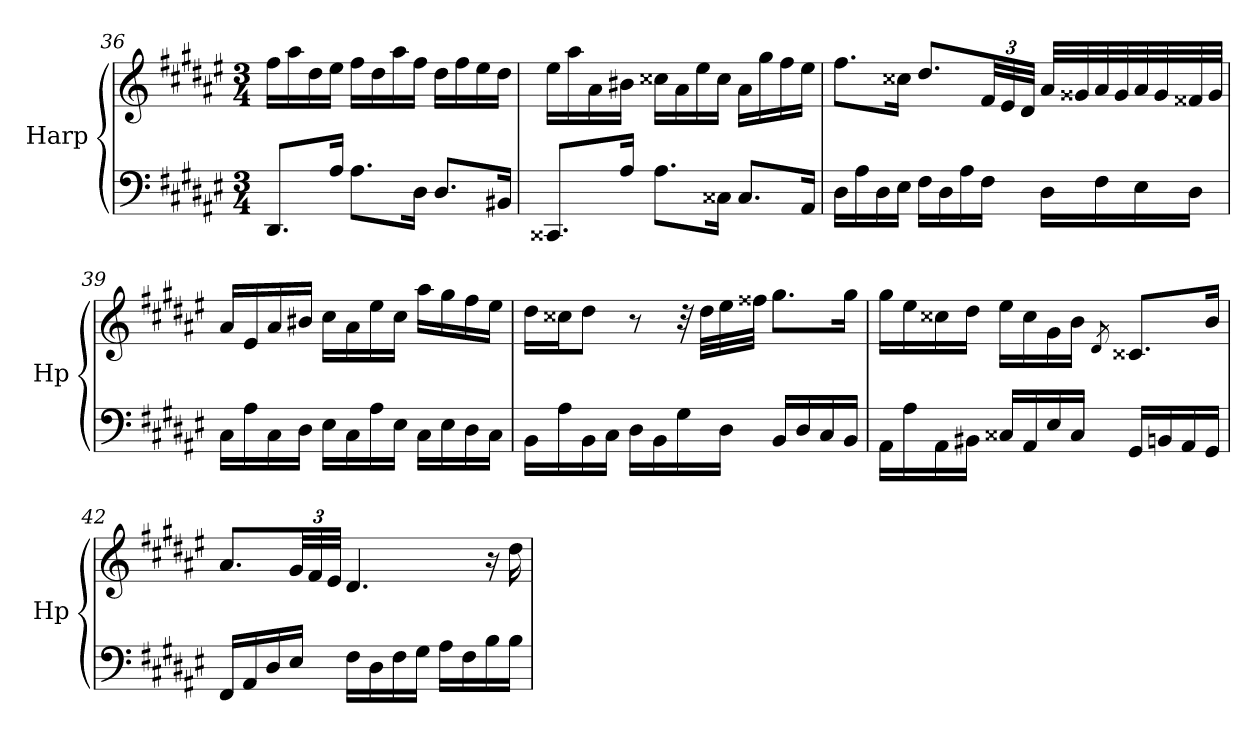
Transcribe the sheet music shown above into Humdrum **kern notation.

**kern	**kern
*part1	*part1
*staff2	*staff1
*I"Harp	*
*I'Hp	*
*clefF4	*clefG2
*k[f#c#g#d#a#e#]	*k[f#c#g#d#a#e#]
*M3/4	*M3/4
=36	=36
8.DD#/L	16ff#\LL
.	16aa#\
.	16dd#\
16A#/Jk	16ee#\JJ
8.A#\L	16ff#\LL
.	16dd#\
.	16aa#\
16D#\Jk	16ff#\JJ
8.D#/L	16dd#\LL
.	16ff#\
.	16ee#\
16BB#X/Jk	16dd#\JJ
!!LO:LB:g=z
=37	=37
8.CC##X/L	16ee#\LL
.	16aa#\
.	16a#\
16A#/Jk	16b#X\JJ
8.A#\L	16cc##X\LL
.	16a#\
.	16ee#\
16C##X\Jk	16cc##\JJ
8.C##/L	16a#\LL
.	16gg#\
.	16ff#\
16AA#/Jk	16ee#\JJ
=38	=38
16D#\LL	8.ff#\L
16A#\	.
16D#\	.
16E#\JJ	16cc##X\Jk
16F#\LL	8.dd#/L
16D#\	.
16A#\	.
*	*Xbrackettup
16F#\JJ	48f#/LL
.	48e#/
.	48d#/JJJ
16D#\LL	32a#/LLL
.	32g##X/
16F#\	32a#/
.	32g##/
16E#\	32a#/
.	32g##/
16D#\JJ	32f##X/
.	32g##/JJJ
!!LO:LB:g=z
=39	=39
16C#\LL	16a#/LL
16A#\	16e#/
16C#\	16a#/
16D#\JJ	16b#X/JJ
16E#\LL	16cc#\LL
16C#\	16a#\
16A#\	16ee#\
16E#\JJ	16cc#\JJ
16C#\LL	16aa#\LL
16E#\	16gg#\
16D#\	16ff#\
16C#\JJ	16ee#\JJ
=40	=40
16BB\LL	16dd#\LL
16A#\	16cc##X\J
16BB\	8dd#\J
16C#\JJ	.
16D#\LL	8r
16BB\	.
16G#\	32r
.	32dd#\LLL
16D#\JJ	32ee#\
.	32ff##X\JJJ
16BB/LL	8.gg#\L
16D#/	.
16C#/	.
16BB/JJ	16gg#\Jk
!!LO:LB:g=z
=41	=41
16AA#\LL	16gg#\LL
16A#\	16ee#\
16AA#\	16cc##X\
16BB#X\JJ	16dd#\JJ
16C##X/LL	16ee#\LL
16AA#/	16cc##\
16E#/	16g#\
16C##/JJ	16b\JJ
.	8qd#/
16GG#/LL	8.c##X/L
16BBn/	.
16AA#/	.
16GG#/JJ	16b/Jk
=42	=42
16FF#/LL	8.a#/L
16AA#/	.
16D#/	.
16E#/JJ	48g#/LL
.	48f#/
.	48e#/JJJ
16F#\LL	4.d#/
16D#\	.
16F#\	.
16G#\JJ	.
16A#\LL	.
16F#\	.
16B\	16r
16B\JJ	16dd#\
=	=
*-	*-
